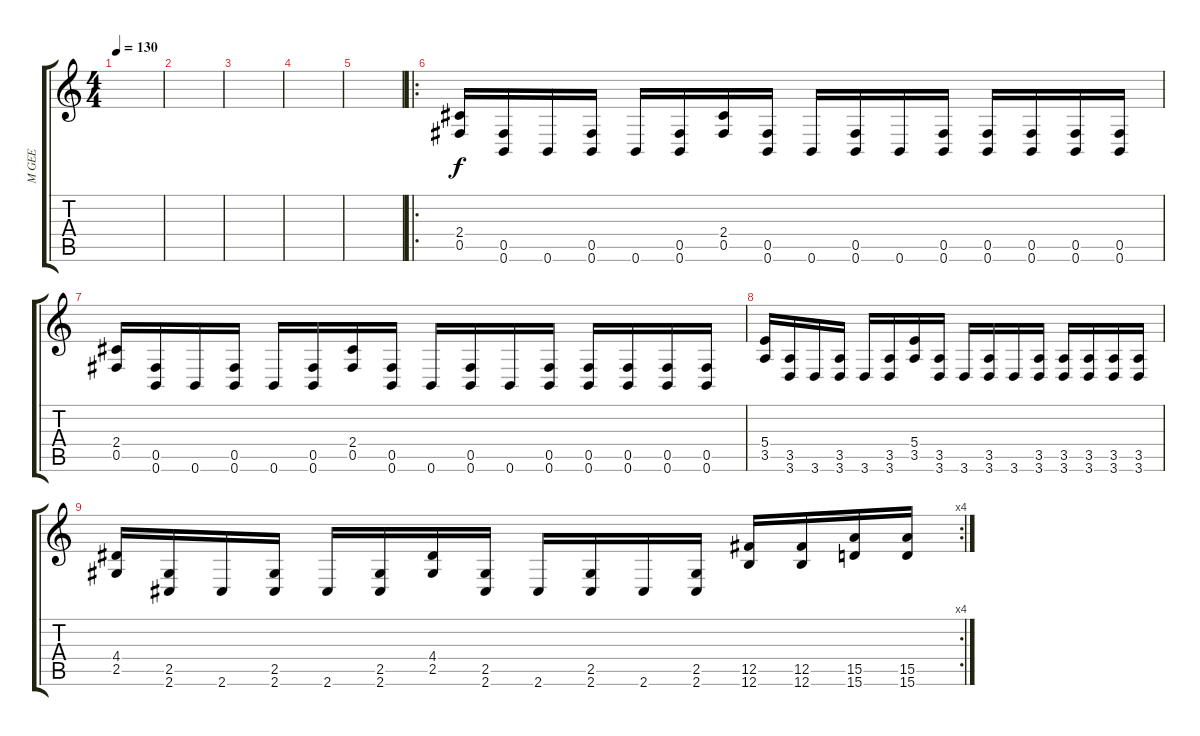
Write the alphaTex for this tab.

\track ("M GEE" "M GEE") {instrument distortionguitar}
\staff {score tabs}
\tuning (Db4 Ab3 E3 B2 Gb2 B1) {hide}
\ts (4 4)
\tempo 130
\clef g2
\ks c
|
|
|
|
|
\ro
(2.4 0.5).16 (0.5 0.6).16 0.6.16 (0.5 0.6).16 0.6.16 (0.5 0.6).16 (2.4 0.5).16 (0.5 0.6).16 0.6.16 (0.5 0.6).16 0.6.16 (0.5 0.6).16 (0.5 0.6).16 (0.5 0.6).16 (0.5 0.6).16 (0.5 0.6).16 |
(2.4 0.5).16 (0.5 0.6).16 0.6.16 (0.5 0.6).16 0.6.16 (0.5 0.6).16 (2.4 0.5).16 (0.5 0.6).16 0.6.16 (0.5 0.6).16 0.6.16 (0.5 0.6).16 (0.5 0.6).16 (0.5 0.6).16 (0.5 0.6).16 (0.5 0.6).16 |
(5.4 3.5).16 (3.5 3.6).16 3.6.16 (3.5 3.6).16 3.6.16 (3.5 3.6).16 (5.4 3.5).16 (3.5 3.6).16 3.6.16 (3.5 3.6).16 3.6.16 (3.5 3.6).16 (3.5 3.6).16 (3.5 3.6).16 (3.5 3.6).16 (3.5 3.6).16 |
\rc 4
(4.4 2.5).16 (2.5 2.6).16 2.6.16 (2.5 2.6).16 2.6.16 (2.5 2.6).16 (4.4 2.5).16 (2.5 2.6).16 2.6.16 (2.5 2.6).16 2.6.16 (2.5 2.6).16 (12.5 12.6).16 (12.5 12.6).16 (15.5 15.6).16 (15.5 15.6).16
